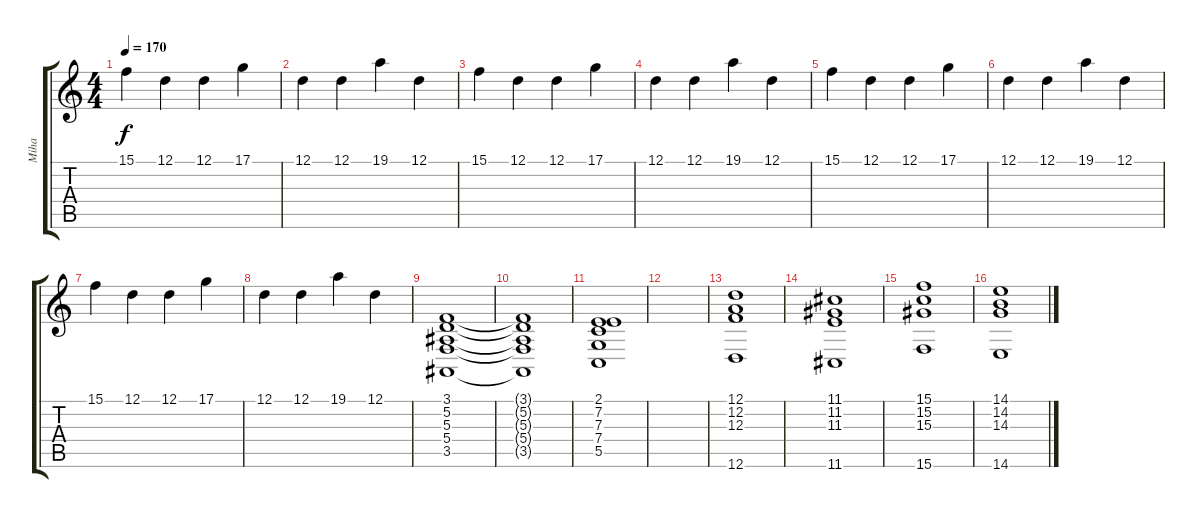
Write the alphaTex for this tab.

\track ("Miha" "Miha") {instrument musicbox}
\staff {score tabs}
\tuning (D4 A3 F3 C3 G2 D2) {hide}
\ts (4 4)
\tempo 170
\clef g2
\ks c
15.1.4{dy f} 12.1.4 12.1.4 17.1.4 |
12.1.4 12.1.4 19.1.4 12.1.4 |
15.1.4 12.1.4 12.1.4 17.1.4 |
12.1.4 12.1.4 19.1.4 12.1.4 |
15.1.4 12.1.4 12.1.4 17.1.4 |
12.1.4 12.1.4 19.1.4 12.1.4 |
15.1.4 12.1.4 12.1.4 17.1.4 |
12.1.4 12.1.4 19.1.4 12.1.4 |
(3.1 5.2 5.3 5.4 3.5).1{instrument stringensemble1} |
(3.1{t} 5.2{t} 5.3{t} 5.4{t} 3.5{t}).1 |
(2.1 7.2 7.3 7.4 5.5).1 |
|
(12.1 12.2 12.3 12.6).1{instrument churchorgan} |
(11.1 11.2 11.3 11.6).1 |
(15.1 15.2 15.3 15.6).1 |
(14.1 14.2 14.3 14.6).1
